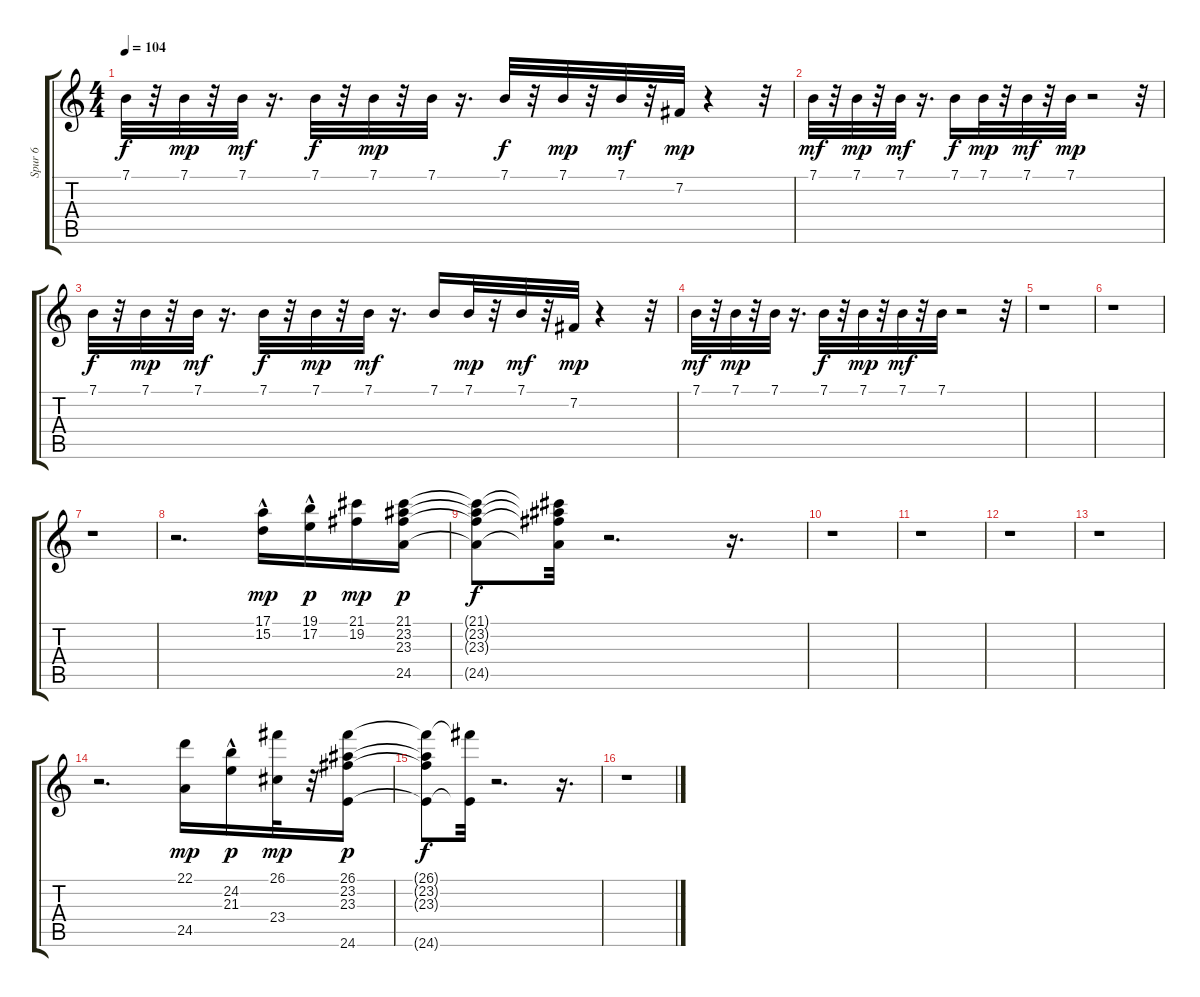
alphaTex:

\track ("Spur 6" "Spur 6") {instrument lead3calliope}
\staff {score tabs}
\tuning (E4 B3 G3 D3 A2 E2) {hide}
\ts (4 4)
\tempo 104
\clef g2
\ks c
7.1.32{dy f} r.32 7.1.32{dy mp} r.32 7.1.32{dy mf} r.16{d} 7.1.32{dy f} r.32 7.1.32{dy mp} r.32 7.1.32 r.16{d} 7.1.32{dy f} r.32 7.1.32{dy mp} r.32 7.1.32{dy mf} r.32 7.2.32{dy mp} r.4 r.32 |
7.1.32{dy mf} r.32 7.1.32{dy mp} r.32 7.1.32{dy mf} r.16{d} 7.1.16{dy f} 7.1.32{dy mp} r.32 7.1.32{dy mf} r.32 7.1.32{dy mp} r.2 r.32 |
7.1.32{dy f} r.32 7.1.32{dy mp} r.32 7.1.32{dy mf} r.16{d} 7.1.32{dy f} r.32 7.1.32{dy mp} r.32 7.1.32{dy mf} r.16{d} 7.1.16 7.1.32{dy mp} r.32 7.1.32{dy mf} r.32 7.2.32{dy mp} r.4 r.32 |
7.1.32{dy mf} r.32 7.1.32{dy mp} r.32 7.1.32 r.16{d} 7.1.32{dy f} r.32 7.1.32{dy mp} r.32 7.1.32{dy mf} r.32 7.1.32 r.2 r.32 |
r.1 |
r.1 |
r.1 |
r.2{d} (17.1{hac} 15.2).16{dy mp} (19.1 17.2{hac}).16{dy p} (21.1 19.2).16{dy mp} (21.1 23.2 23.3 24.5).16{dy p} |
(21.1{t} 23.2{t} 23.3{t} 24.5{t}).8{dy f} (21.1{t} 23.2{t} 23.3{t} 24.5{t}).32 r.2{d} r.16{d} |
r.1 |
r.1 |
r.1 |
r.1 |
r.2{d} (22.1 24.5).16{dy mp} (24.2 21.3{hac}).16{dy p} (26.1 23.4).32{dy mp} r.32 (26.1 23.2 23.3 24.6).16{dy p} |
(26.1{t} 23.2{t} 23.3{t} 24.6{t}).8{dy f} (26.1{t} 24.6{t}).32 r.2{d} r.16{d} |
r.1
